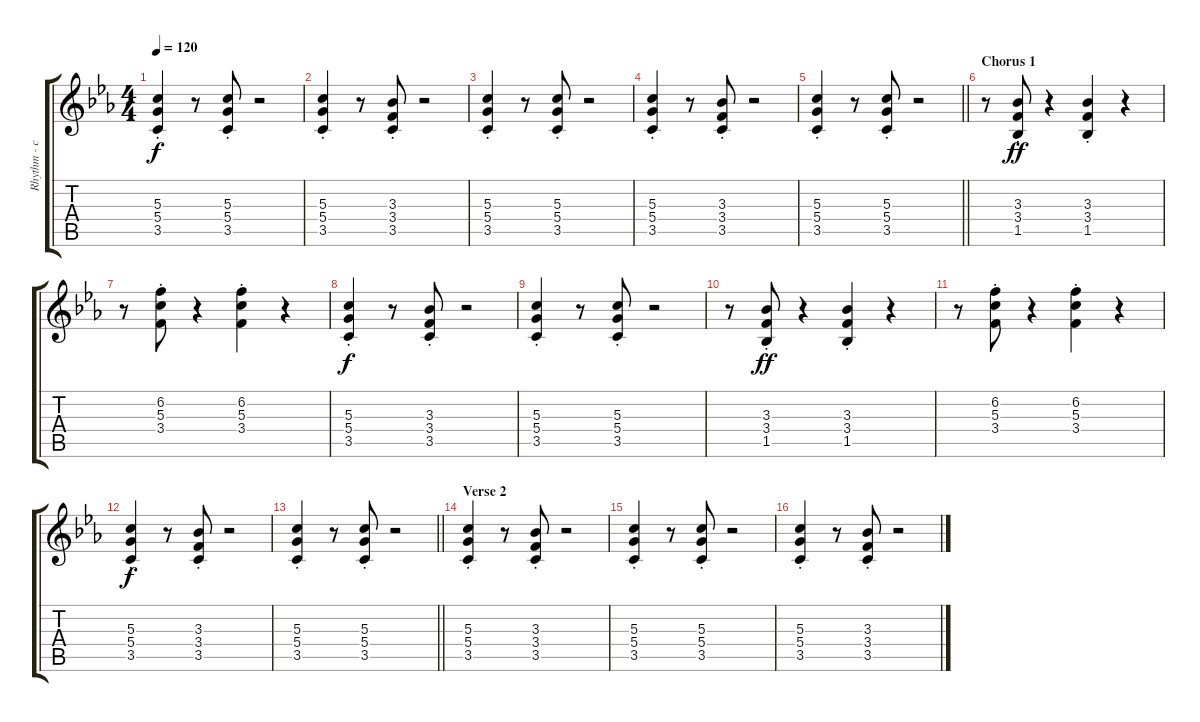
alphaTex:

\track ("Rhythm - chunk" "Rhythm - c") {instrument distortionguitar}
\staff {score tabs}
\tuning (E4 B3 G3 D3 A2 E2) {hide}
\ts (4 4)
\tempo 120
\clef g2
\ks cminor
(5.3{st} 5.4{st} 3.5{st}).4{dy f} r.8 (5.3{st} 5.4{st} 3.5{st}).8 r.2 |
(5.3{st} 5.4{st} 3.5{st}).4 r.8 (3.3{st} 3.4{st} 3.5{st}).8 r.2 |
(5.3{st} 5.4{st} 3.5{st}).4 r.8 (5.3{st} 5.4{st} 3.5{st}).8 r.2 |
(5.3{st} 5.4{st} 3.5{st}).4 r.8 (3.3{st} 3.4{st} 3.5{st}).8 r.2 |
\barLineRight lightlight
(5.3{st} 5.4{st} 3.5{st}).4 r.8 (5.3{st} 5.4{st} 3.5{st}).8 r.2 |
\section ("" "Chorus 1")
r.8 (3.3{st} 3.4{st} 1.5{st}).8{dy ff} r.4 (3.3{st} 3.4{st} 1.5{st}).4 r.4 |
r.8 (6.2{st} 5.3{st} 3.4{st}).8 r.4 (6.2{st} 5.3{st} 3.4{st}).4 r.4 |
(5.3{st} 5.4{st} 3.5{st}).4{dy f} r.8 (3.3{st} 3.4{st} 3.5{st}).8 r.2 |
(5.3{st} 5.4{st} 3.5{st}).4 r.8 (5.3{st} 5.4{st} 3.5{st}).8 r.2 |
r.8 (3.3{st} 3.4{st} 1.5{st}).8{dy ff} r.4 (3.3{st} 3.4{st} 1.5{st}).4 r.4 |
r.8 (6.2{st} 5.3{st} 3.4{st}).8 r.4 (6.2{st} 5.3{st} 3.4{st}).4 r.4 |
(5.3{st} 5.4{st} 3.5{st}).4{dy f} r.8 (3.3{st} 3.4{st} 3.5{st}).8 r.2 |
\barLineRight lightlight
(5.3{st} 5.4{st} 3.5{st}).4 r.8 (5.3{st} 5.4{st} 3.5{st}).8 r.2 |
\section ("" "Verse 2")
(5.3{st} 5.4{st} 3.5{st}).4 r.8 (3.3{st} 3.4{st} 3.5{st}).8 r.2 |
(5.3{st} 5.4{st} 3.5{st}).4 r.8 (5.3{st} 5.4{st} 3.5{st}).8 r.2 |
(5.3{st} 5.4{st} 3.5{st}).4 r.8 (3.3{st} 3.4{st} 3.5{st}).8 r.2
